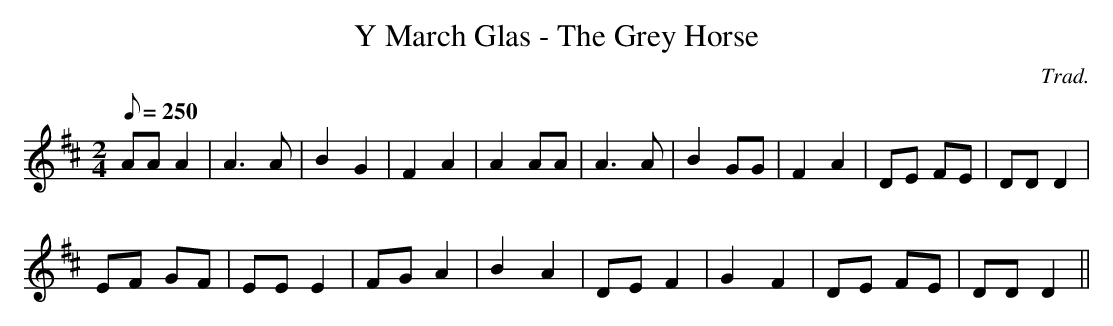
X:1
T:Y March Glas - The Grey Horse
M:2/4
L:1/8
Q:250
C:Trad.
K:D
AA A2 | A3 A | B2 G2 | F2 A2 | A2 AA | A3 A | B2 GG | F2 A2 | DE FE | DD D2|
EF GF | EE E2 | FG A2 | B2 A2 | DE F2 | G2 F2 | DE FE | DD D2 ||
